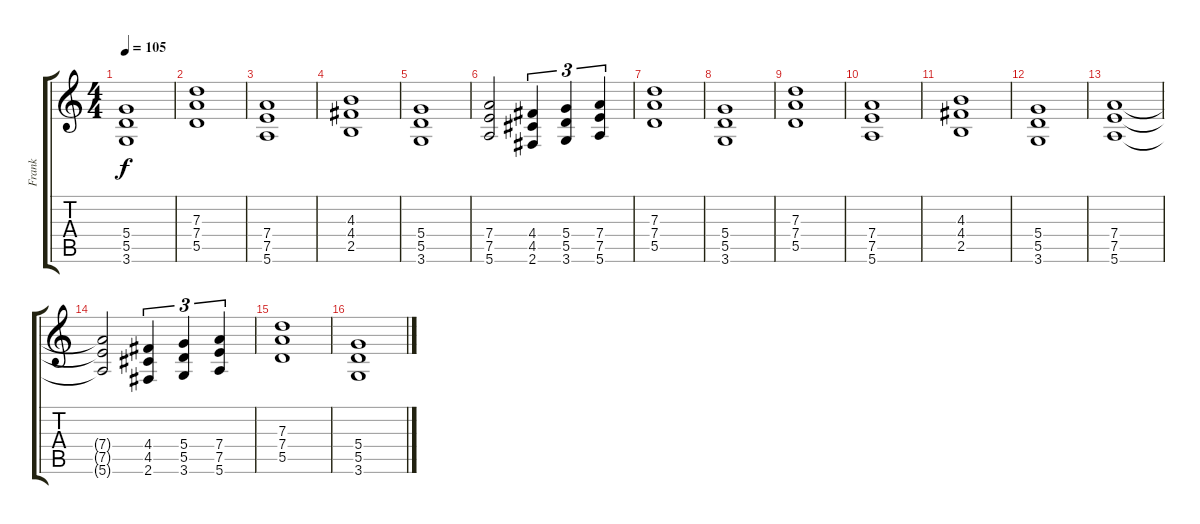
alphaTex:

\track ("Frank" "Frank") {instrument distortionguitar}
\staff {score tabs}
\tuning (E4 B3 G3 D3 A2 E2) {hide}
\ts (4 4)
\tempo 105
\clef g2
\ks c
(5.4 5.5 3.6).1{dy f} |
(7.3 7.4 5.5).1 |
(7.4 7.5 5.6).1 |
(4.3 4.4 2.5).1 |
(5.4 5.5 3.6).1 |
(7.4 7.5 5.6).2 (4.4 4.5 2.6).4{tu (3 2)} (5.4 5.5 3.6).4{tu (3 2)} (7.4 7.5 5.6).4{tu (3 2)} |
(7.3 7.4 5.5).1 |
(5.4 5.5 3.6).1 |
(7.3 7.4 5.5).1 |
(7.4 7.5 5.6).1 |
(4.3 4.4 2.5).1 |
(5.4 5.5 3.6).1 |
(7.4 7.5 5.6).1 |
(7.4{t} 7.5{t} 5.6{t}).2 (4.4 4.5 2.6).4{tu (3 2)} (5.4 5.5 3.6).4{tu (3 2)} (7.4 7.5 5.6).4{tu (3 2)} |
(7.3 7.4 5.5).1 |
(5.4 5.5 3.6).1
